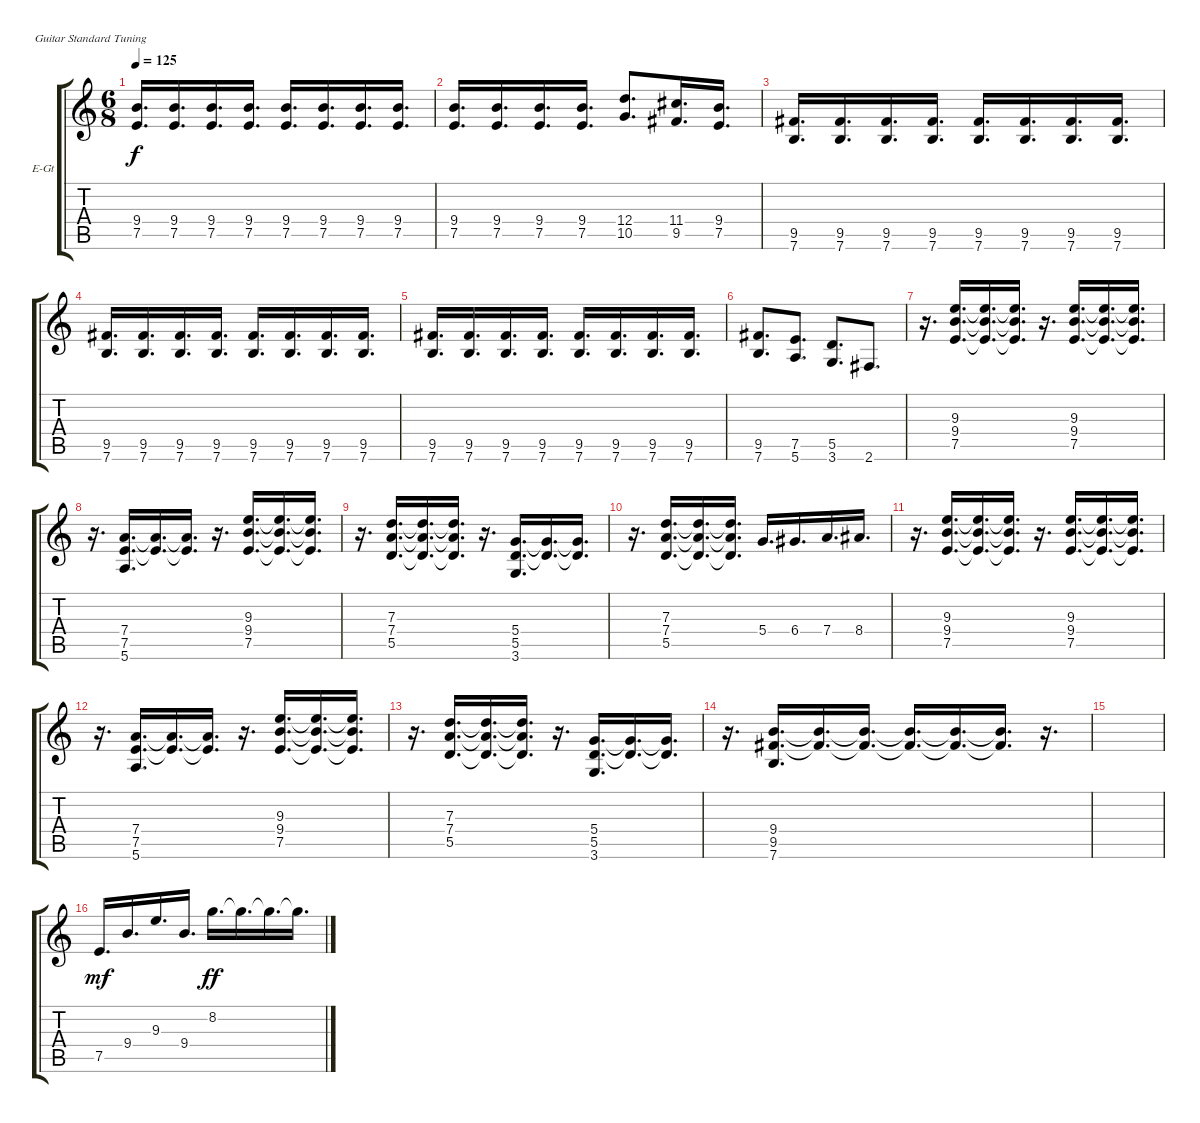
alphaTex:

\defaultSystemsLayout 4
\bracketExtendMode groupsimilarinstruments
\firstSystemTrackNameOrientation horizontal
\otherSystemsTrackNameOrientation horizontal
\track ("Electric Guitar" "E-Gt") {instrument distortionguitar}
\staff {score tabs}
\tuning (E4 B3 G3 D3 A2 E2)
\ts (6 8)
\tempo 125
\clef g2
\ks c
(7.5 9.4).16{d dy f} (7.5 9.4).16{d} (7.5 9.4).16{d} (7.5 9.4).16{d} (7.5 9.4).16{d} (7.5 9.4).16{d} (7.5 9.4).16{d} (7.5 9.4).16{d} |
(7.5 9.4).16{d} (7.5 9.4).16{d} (7.5 9.4).16{d} (7.5 9.4).16{d} (10.5 12.4).8{d} (9.5 11.4).16{d} (7.5 9.4).16{d} |
(7.6 9.5).16{d} (7.6 9.5).16{d} (7.6 9.5).16{d} (7.6 9.5).16{d} (7.6 9.5).16{d} (7.6 9.5).16{d} (7.6 9.5).16{d} (7.6 9.5).16{d} |
(7.6 9.5).16{d} (7.6 9.5).16{d} (7.6 9.5).16{d} (7.6 9.5).16{d} (7.6 9.5).16{d} (7.6 9.5).16{d} (7.6 9.5).16{d} (7.6 9.5).16{d} |
(7.6 9.5).16{d} (7.6 9.5).16{d} (7.6 9.5).16{d} (7.6 9.5).16{d} (7.6 9.5).16{d} (7.6 9.5).16{d} (7.6 9.5).16{d} (7.6 9.5).16{d} |
(7.6 9.5).8{d} (5.6 7.5).8{d} (3.6 5.5).8{d} 2.6.8{d} |
r.16{d} (9.3 9.4 7.5).16{d} (9.3{t} 9.4{t} 7.5{t}).16{d} (9.3{t} 9.4{t} 7.5{t}).16{d} r.16{d} (9.3 9.4 7.5).16{d} (9.3{t} 9.4{t} 7.5{t}).16{d} (9.3{t} 9.4{t} 7.5{t}).16{d} |
r.16{d} (7.4 7.5 5.6).16{d} (7.4{t} 7.5{t}).16{d} (7.4{t} 7.5{t}).16{d} r.16{d} (9.3 9.4 7.5).16{d} (9.3{t} 9.4{t} 7.5{t}).16{d} (9.3{t} 9.4{t} 7.5{t}).16{d} |
r.16{d} (7.3 7.4 5.5).16{d} (7.3{t} 7.4{t} 5.5{t}).16{d} (7.3{t} 7.4{t} 5.5{t}).16{d} r.16{d} (5.4 5.5 3.6).16{d} (5.4{t} 5.5{t}).16{d} (5.4{t} 5.5{t}).16{d} |
r.16{d} (7.3 7.4 5.5).16{d} (7.3{t} 7.4{t} 5.5{t}).16{d} (7.3{t} 7.4{t} 5.5{t}).16{d} 5.4.16{d} 6.4.16{d} 7.4.16{d} 8.4.16{d} |
r.16{d} (9.3 9.4 7.5).16{d} (9.3{t} 9.4{t} 7.5{t}).16{d} (9.3{t} 9.4{t} 7.5{t}).16{d} r.16{d} (9.3 9.4 7.5).16{d} (9.3{t} 9.4{t} 7.5{t}).16{d} (9.3{t} 9.4{t} 7.5{t}).16{d} |
r.16{d} (7.4 7.5 5.6).16{d} (7.4{t} 7.5{t}).16{d} (7.4{t} 7.5{t}).16{d} r.16{d} (9.3 9.4 7.5).16{d} (9.3{t} 9.4{t} 7.5{t}).16{d} (9.3{t} 9.4{t} 7.5{t}).16{d} |
r.16{d} (7.3 7.4 5.5).16{d} (7.3{t} 7.4{t} 5.5{t}).16{d} (7.3{t} 7.4{t} 5.5{t}).16{d} r.16{d} (5.4 5.5 3.6).16{d} (5.4{t} 5.5{t}).16{d} (5.4{t} 5.5{t}).16{d} |
r.16{d} (9.4 9.5 7.6).16{d} (9.4{t} 9.5{t}).16{d} (9.4{t} 9.5{t}).16{d} (9.4{t} 9.5{t}).16{d} (9.4{t} 9.5{t}).16{d} (9.4{t} 9.5{t}).16{d} r.16{d} |
|
7.5.16{d dy mf} 9.4.16{d} 9.3.16{d} 9.4.16{d} 8.2.16{d dy ff} 8.2{t}.16{d} 8.2{t}.16{d} 8.2{t}.16{d}
